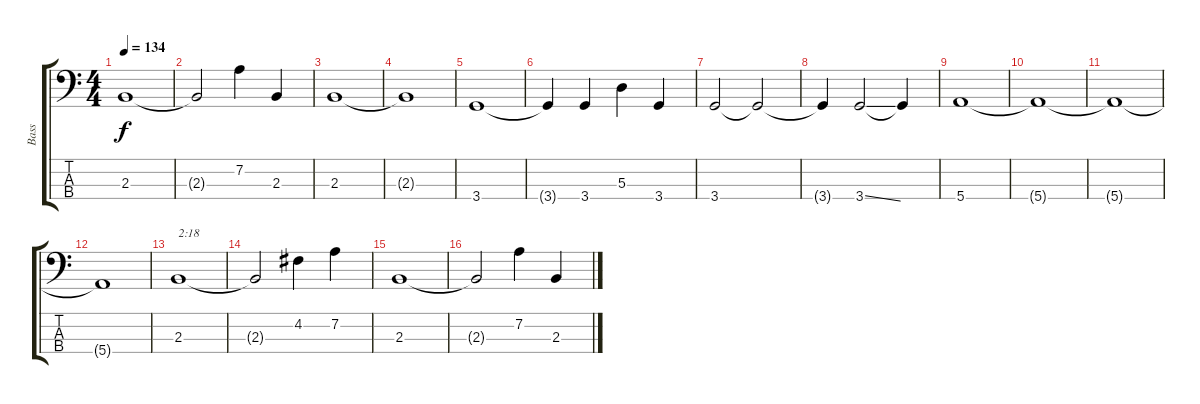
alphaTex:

\track ("Bass" "Bass") {instrument electricbasspick}
\staff {score tabs}
\tuning (G2 D2 A1 E1) {hide}
\ts (4 4)
\tempo 134
\clef f4
\ks c
2.3.1{dy f} |
2.3{t}.2 7.2.4 2.3.4 |
2.3.1 |
2.3{t}.1 |
3.4.1 |
3.4{t}.4 3.4.4 5.3.4 3.4.4 |
3.4.2 3.4{t}.2 |
3.4{t}.4 3.4{ss}.2 3.4{t}.4 |
5.4.1 |
5.4{t}.1 |
5.4{t}.1 |
5.4{t}.1 |
2.3.1{txt "2:18"} |
2.3{t}.2 4.2.4 7.2.4 |
2.3.1 |
2.3{t}.2 7.2.4 2.3.4
